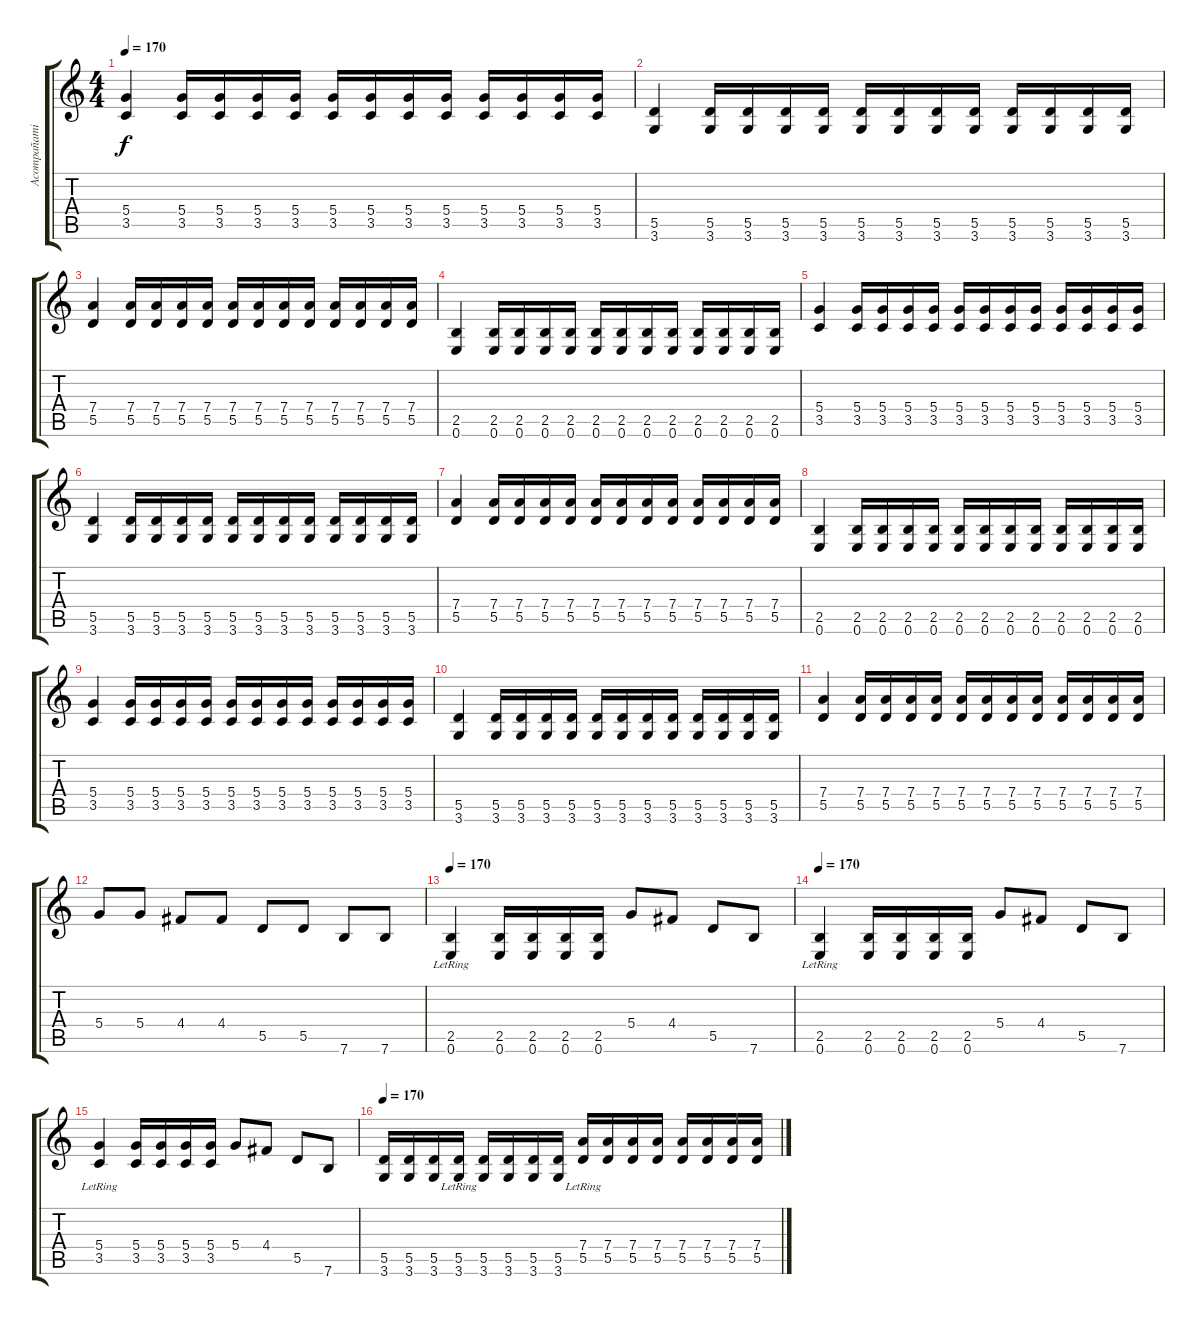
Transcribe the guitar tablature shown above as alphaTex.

\track ("Acompañamiento" "Acompañami") {instrument acousticguitarnylon}
\staff {score tabs}
\tuning (E4 B3 G3 D3 A2 E2) {hide}
\ts (4 4)
\tempo 170
\clef g2
\ks c
(5.4 3.5).4{dy f} (5.4 3.5).16 (5.4 3.5).16 (5.4 3.5).16 (5.4 3.5).16 (5.4 3.5).16 (5.4 3.5).16 (5.4 3.5).16 (5.4 3.5).16 (5.4 3.5).16 (5.4 3.5).16 (5.4 3.5).16 (5.4 3.5).16 |
(5.5 3.6).4 (5.5 3.6).16 (5.5 3.6).16 (5.5 3.6).16 (5.5 3.6).16 (5.5 3.6).16 (5.5 3.6).16 (5.5 3.6).16 (5.5 3.6).16 (5.5 3.6).16 (5.5 3.6).16 (5.5 3.6).16 (5.5 3.6).16 |
(7.4 5.5).4 (7.4 5.5).16 (7.4 5.5).16 (7.4 5.5).16 (7.4 5.5).16 (7.4 5.5).16 (7.4 5.5).16 (7.4 5.5).16 (7.4 5.5).16 (7.4 5.5).16 (7.4 5.5).16 (7.4 5.5).16 (7.4 5.5).16 |
(2.5 0.6).4 (2.5 0.6).16 (2.5 0.6).16 (2.5 0.6).16 (2.5 0.6).16 (2.5 0.6).16 (2.5 0.6).16 (2.5 0.6).16 (2.5 0.6).16 (2.5 0.6).16 (2.5 0.6).16 (2.5 0.6).16 (2.5 0.6).16 |
(5.4 3.5).4 (5.4 3.5).16 (5.4 3.5).16 (5.4 3.5).16 (5.4 3.5).16 (5.4 3.5).16 (5.4 3.5).16 (5.4 3.5).16 (5.4 3.5).16 (5.4 3.5).16 (5.4 3.5).16 (5.4 3.5).16 (5.4 3.5).16 |
(5.5 3.6).4 (5.5 3.6).16 (5.5 3.6).16 (5.5 3.6).16 (5.5 3.6).16 (5.5 3.6).16 (5.5 3.6).16 (5.5 3.6).16 (5.5 3.6).16 (5.5 3.6).16 (5.5 3.6).16 (5.5 3.6).16 (5.5 3.6).16 |
(7.4 5.5).4 (7.4 5.5).16 (7.4 5.5).16 (7.4 5.5).16 (7.4 5.5).16 (7.4 5.5).16 (7.4 5.5).16 (7.4 5.5).16 (7.4 5.5).16 (7.4 5.5).16 (7.4 5.5).16 (7.4 5.5).16 (7.4 5.5).16 |
(2.5 0.6).4 (2.5 0.6).16 (2.5 0.6).16 (2.5 0.6).16 (2.5 0.6).16 (2.5 0.6).16 (2.5 0.6).16 (2.5 0.6).16 (2.5 0.6).16 (2.5 0.6).16 (2.5 0.6).16 (2.5 0.6).16 (2.5 0.6).16 |
(5.4 3.5).4 (5.4 3.5).16 (5.4 3.5).16 (5.4 3.5).16 (5.4 3.5).16 (5.4 3.5).16 (5.4 3.5).16 (5.4 3.5).16 (5.4 3.5).16 (5.4 3.5).16 (5.4 3.5).16 (5.4 3.5).16 (5.4 3.5).16 |
(5.5 3.6).4 (5.5 3.6).16 (5.5 3.6).16 (5.5 3.6).16 (5.5 3.6).16 (5.5 3.6).16 (5.5 3.6).16 (5.5 3.6).16 (5.5 3.6).16 (5.5 3.6).16 (5.5 3.6).16 (5.5 3.6).16 (5.5 3.6).16 |
(7.4 5.5).4 (7.4 5.5).16 (7.4 5.5).16 (7.4 5.5).16 (7.4 5.5).16 (7.4 5.5).16 (7.4 5.5).16 (7.4 5.5).16 (7.4 5.5).16 (7.4 5.5).16 (7.4 5.5).16 (7.4 5.5).16 (7.4 5.5).16 |
5.4.8 5.4.8 4.4.8 4.4.8 5.5.8 5.5.8 7.6.8 7.6.8 |
\tempo 170
(2.5{lr} 0.6{lr}).4{instrument overdrivenguitar} (2.5 0.6).16 (2.5 0.6).16 (2.5 0.6).16 (2.5 0.6).16 5.4.8 4.4.8 5.5.8 7.6.8 |
\tempo 170
(2.5{lr} 0.6).4{instrument overdrivenguitar} (2.5 0.6).16 (2.5 0.6).16 (2.5 0.6).16 (2.5 0.6).16 5.4.8 4.4.8 5.5.8 7.6.8 |
(5.4{lr} 3.5{lr}).4 (5.4 3.5).16 (5.4 3.5).16 (5.4 3.5).16 (5.4 3.5).16 5.4.8 4.4.8 5.5.8 7.6.8 |
\tempo 170
(5.5 3.6).16{instrument overdrivenguitar} (5.5 3.6).16 (5.5 3.6).16 (5.5{lr} 3.6{lr}).16 (5.5 3.6).16 (5.5 3.6).16 (5.5 3.6).16 (5.5 3.6).16 (7.4{lr} 5.5{lr}).16 (7.4 5.5).16 (7.4 5.5).16 (7.4 5.5).16 (7.4 5.5).16 (7.4 5.5).16 (7.4 5.5).16 (7.4 5.5).16
